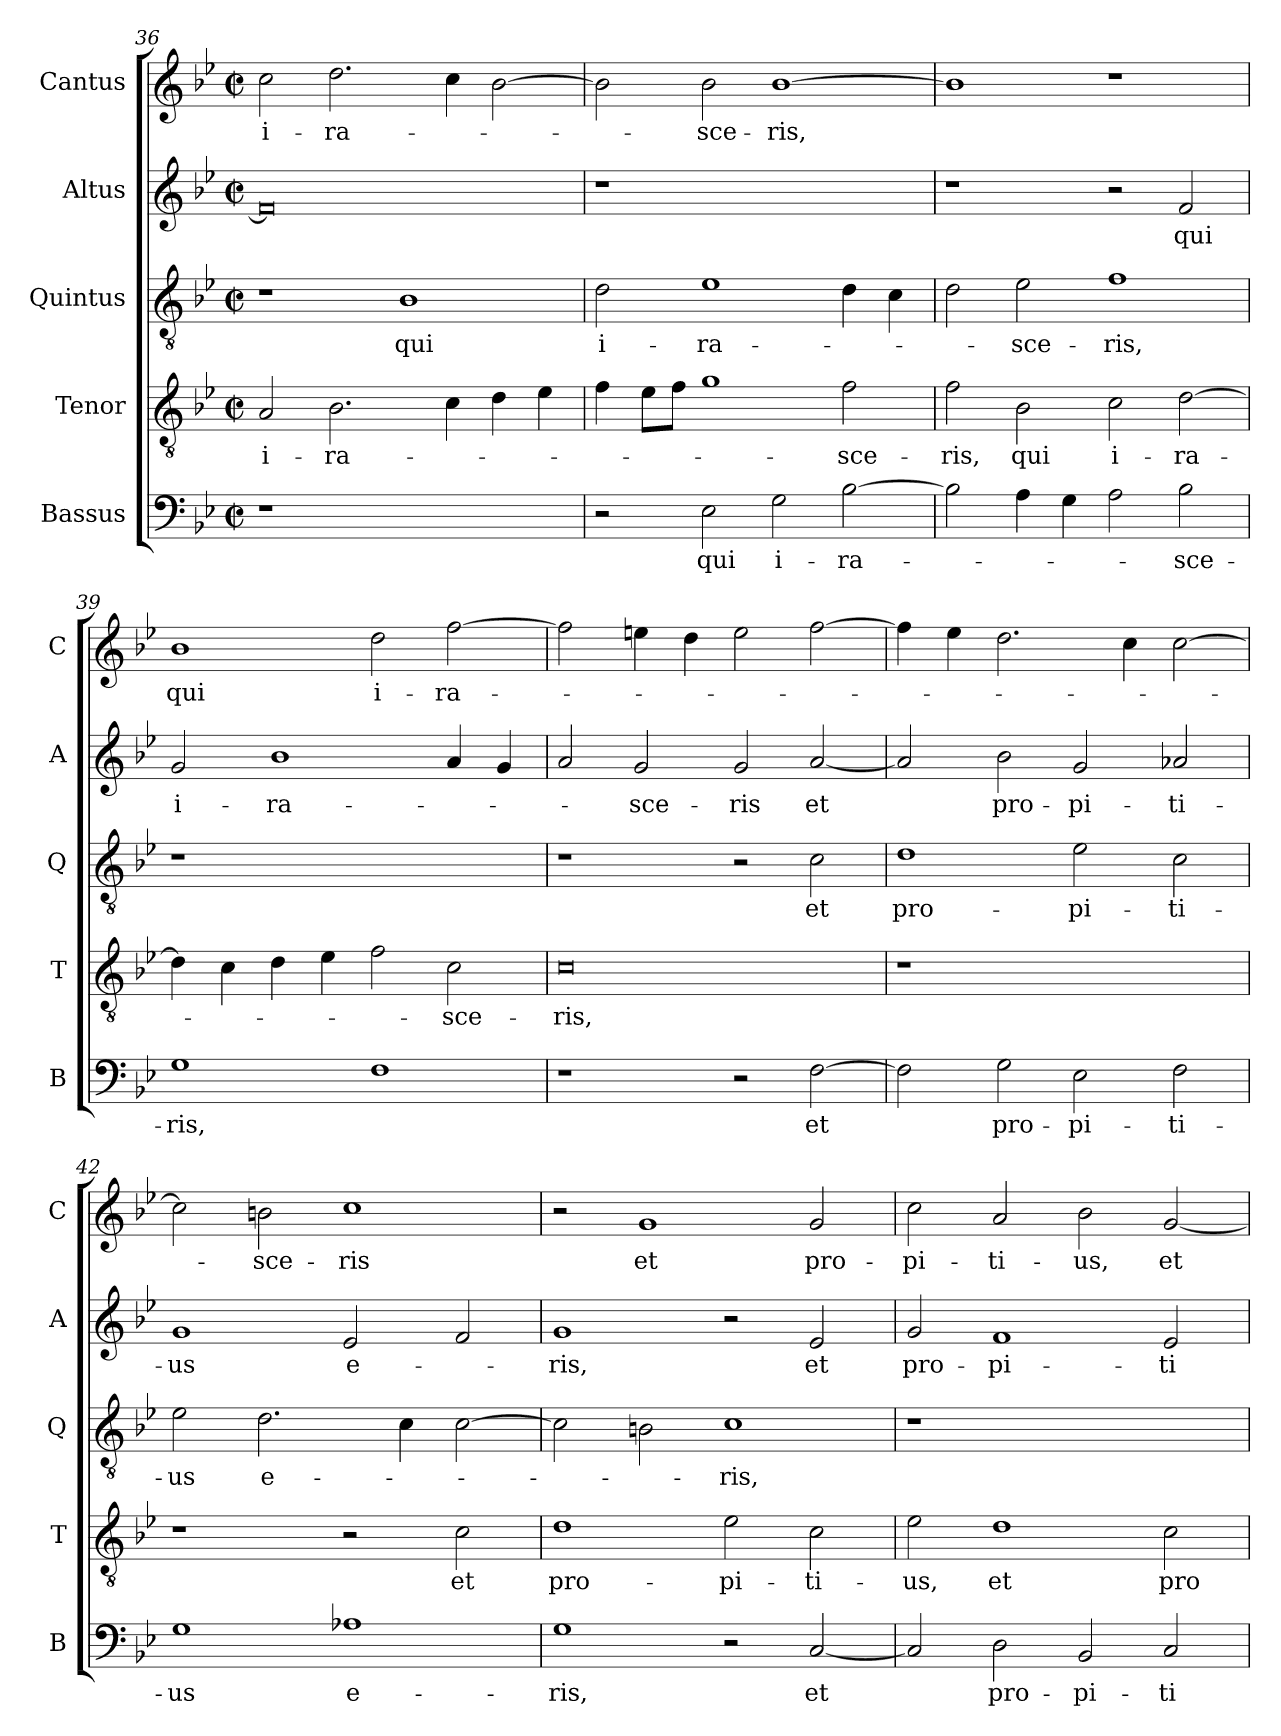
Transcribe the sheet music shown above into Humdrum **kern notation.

**kern	**text	**kern	**text	**kern	**text	**kern	**text	**kern	**text
*part5	*part5	*part4	*part4	*part3	*part3	*part2	*part2	*part1	*part1
*staff5	*staff5	*staff4	*staff4	*staff3	*staff3	*staff2	*staff2	*staff1	*staff1
*I"Bassus	*	*I"Tenor	*	*I"Quintus	*	*I"Altus	*	*I"Cantus	*
*I'B	*	*I'T	*	*I'Q	*	*I'A	*	*I'C	*
*clefF4	*	*clefGv2	*	*clefGv2	*	*clefG2	*	*clefG2	*
*k[b-e-]	*	*k[b-e-]	*	*k[b-e-]	*	*k[b-e-]	*	*k[b-e-]	*
*B-:	*	*B-:	*	*B-:	*	*B-:	*	*B-:	*
*M2/2	*	*M2/2	*	*M2/2	*	*M2/2	*	*M2/2	*
*met(c|)	*	*met(c|)	*	*met(c|)	*	*met(c|)	*	*met(c|)	*
=36	=36	=36	=36	=36	=36	=36	=36	=36	=36
!	!	!	!LO:LY:b	!	!	!	!	!	!LO:LY:b
1r	.	2A/	i-	1r	.	0f]	.	2cc\	i-
!	!	!	!LO:LY:b	!	!	!	!	!	!LO:LY:b
.	.	2.B-\	-ra-	.	.	.	.	2.dd\	-ra-
!	!	!	!	!	!LO:LY:b	!	!	!	!
1ryy	.	.	.	1B-	qui	.	.	.	.
.	.	4c\	.	.	.	.	.	4cc\	.
.	.	4d\	.	.	.	.	.	[2b-\	.
.	.	4e-\	.	.	.	.	.	.	.
=37	=37	=37	=37	=37	=37	=37	=37	=37	=37
!	!	!	!	!	!LO:LY:b	!	!	!	!
2r	.	4f\	.	2d\	i-	1r	.	2b-\]	.
.	.	8e-\L	.	.	.	.	.	.	.
.	.	8f\J	.	.	.	.	.	.	.
!	!LO:LY:b	!	!	!	!LO:LY:b	!	!	!	!LO:LY:b
2E-\	qui	1g	.	1e-	-ra-	.	.	2b-\	-sce-
!	!LO:LY:b	!	!	!	!	!	!	!	!LO:LY:b
2G\	i-	.	.	.	.	1ryy	.	[1b-	-ris,
!	!LO:LY:b	!	!LO:LY:b	!	!	!	!	!	!
[2B-\	-ra-	2f\	-sce-	4d\	.	.	.	.	.
.	.	.	.	4c\	.	.	.	.	.
=38	=38	=38	=38	=38	=38	=38	=38	=38	=38
!	!	!	!LO:LY:b	!	!	!	!	!	!
2B-\]	.	2f\	-ris,	2d\	.	1r	.	1b-]	.
!	!	!	!LO:LY:b	!	!LO:LY:b	!	!	!	!
4A\	.	2B-\	qui	2e-\	-sce-	.	.	.	.
4G\	.	.	.	.	.	.	.	.	.
!	!	!	!LO:LY:b	!	!LO:LY:b	!	!	!	!
2A\	.	2c\	i-	1f	-ris,	2r	.	1r	.
!	!LO:LY:b	!	!LO:LY:b	!	!	!	!LO:LY:b	!	!
2B-\	-sce-	[2d\	-ra-	.	.	2f/	qui	.	.
!!LO:PB:g=z
=39	=39	=39	=39	=39	=39	=39	=39	=39	=39
!	!LO:LY:b	!	!	!	!	!	!LO:LY:b	!	!LO:LY:b
1G	-ris,	4d\]	.	1r	.	2g/	i-	1b-	qui
.	.	4c\	.	.	.	.	.	.	.
!	!	!	!	!	!	!	!LO:LY:b	!	!
.	.	4d\	.	.	.	1b-	-ra-	.	.
.	.	4e-\	.	.	.	.	.	.	.
!	!	!	!	!	!	!	!	!	!LO:LY:b
1F	.	2f\	.	1ryy	.	.	.	2dd\	i-
!	!	!	!LO:LY:b	!	!	!	!	!	!LO:LY:b
.	.	2c\	-sce-	.	.	4a/	.	[2ff\	-ra-
.	.	.	.	.	.	4g/	.	.	.
=40	=40	=40	=40	=40	=40	=40	=40	=40	=40
!	!	!	!LO:LY:b	!	!	!	!	!	!
1r	.	0c	-ris,	1r	.	2a/	.	2ff\]	.
!	!	!	!	!	!	!	!LO:LY:b	!	!
.	.	.	.	.	.	2g/	-sce-	4een\	.
.	.	.	.	.	.	.	.	4dd\	.
!	!	!	!	!	!	!	!LO:LY:b	!	!
2r	.	.	.	2r	.	2g/	-ris	2ee\	.
!	!LO:LY:b	!	!	!	!LO:LY:b	!	!LO:LY:b	!	!
[2F\	et	.	.	2c\	et	[2a/	et	[2ff\	.
=41	=41	=41	=41	=41	=41	=41	=41	=41	=41
!	!	!	!	!	!LO:LY:b	!	!	!	!
2F\]	.	1r	.	1d	pro-	2a/]	.	4ff\]	.
.	.	.	.	.	.	.	.	4ee-\	.
!	!LO:LY:b	!	!	!	!	!	!LO:LY:b	!	!
2G\	pro-	.	.	.	.	2b-\	pro-	2.dd\	.
!	!LO:LY:b	!	!	!	!LO:LY:b	!	!LO:LY:b	!	!
2E-\	-pi-	1ryy	.	2e-\	-pi-	2g/	-pi-	.	.
.	.	.	.	.	.	.	.	4cc\	.
!	!LO:LY:b	!	!	!	!LO:LY:b	!	!LO:LY:b	!	!
2F\	-ti-	.	.	2c\	-ti-	2a-X/	-ti-	[2cc\	.
=42	=42	=42	=42	=42	=42	=42	=42	=42	=42
!	!LO:LY:b	!	!	!	!LO:LY:b	!	!LO:LY:b	!	!
1G	-us	1r	.	2e-\	-us	1g	-us	2cc\]	.
!	!	!	!	!	!LO:LY:b	!	!	!	!LO:LY:b
.	.	.	.	2.d\	e-	.	.	2bn\	-sce-
!	!LO:LY:b	!	!	!	!	!	!LO:LY:b	!	!LO:LY:b
1A-X	e-	2r	.	.	.	2e-/	e-	1cc	-ris
.	.	.	.	4c\	.	.	.	.	.
!	!	!	!LO:LY:b	!	!	!	!	!	!
.	.	2c\	et	[2c\	.	2f/	.	.	.
!!LO:LB:g=z
=43	=43	=43	=43	=43	=43	=43	=43	=43	=43
!	!LO:LY:b	!	!LO:LY:b	!	!	!	!LO:LY:b	!	!
1G	-ris,	1d	pro-	2c\]	.	1g	-ris,	2r	.
!	!	!	!	!	!	!	!	!	!LO:LY:b
.	.	.	.	2Bn\	.	.	.	1g	et
!	!	!	!LO:LY:b	!	!LO:LY:b	!	!	!	!
2r	.	2e-\	-pi-	1c	-ris,	2r	.	.	.
!	!LO:LY:b	!	!LO:LY:b	!	!	!	!LO:LY:b	!	!LO:LY:b
[2C/	et	2c\	-ti-	.	.	2e-/	et	2g/	pro-
=44	=44	=44	=44	=44	=44	=44	=44	=44	=44
!	!	!	!LO:LY:b	!	!	!	!LO:LY:b	!	!LO:LY:b
2C/]	.	2e-\	-us,	1r	.	2g/	pro-	2cc\	-pi-
!	!LO:LY:b	!	!LO:LY:b	!	!	!	!LO:LY:b	!	!LO:LY:b
2D\	pro-	1d	et	.	.	1f	-pi-	2a/	-ti-
!	!LO:LY:b	!	!	!	!	!	!	!	!LO:LY:b
2BB-/	-pi-	.	.	1ryy	.	.	.	2b-\	-us,
!	!LO:LY:b	!	!LO:LY:b	!	!	!	!LO:LY:b	!	!LO:LY:b
2C/	-ti-	2c\	pro-	.	.	2e-/	-ti-	[2g/	et
=	=	=	=	=	=	=	=	=	=
*-	*-	*-	*-	*-	*-	*-	*-	*-	*-
